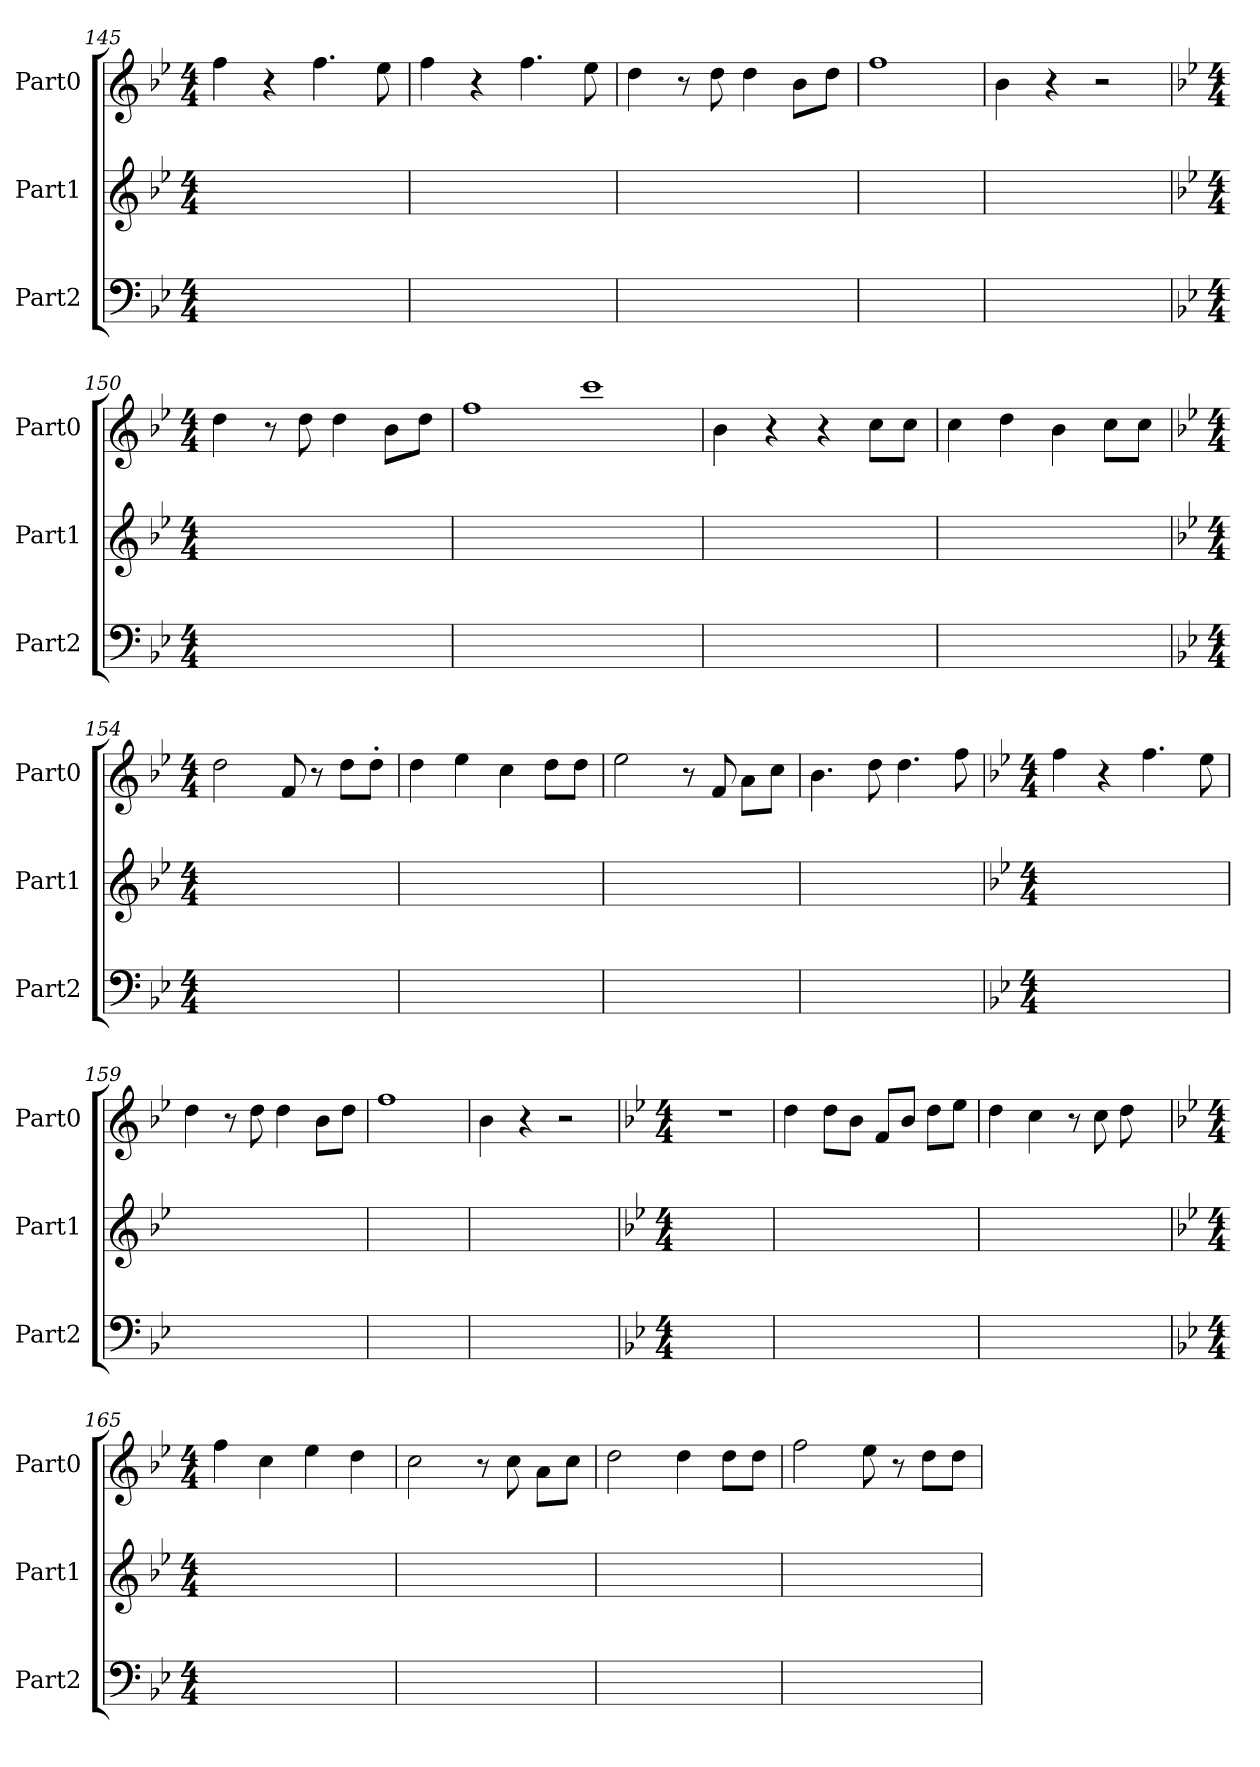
**kern	**kern	**kern
*part3	*part2	*part1
*staff3	*staff2	*staff1
*I"Part2	*I"Part1	*I"Part0
*I'Part2	*I'Part1	*I'Part0
*clefF4	*clefG2	*clefG2
*k[b-e-]	*k[b-e-]	*k[b-e-]
*M4/4	*M4/4	*M4/4
=145	=145	=145
1ryy	1ryy	4ff
.	.	4r
.	.	4.ff
.	.	8ee-
=146	=146	=146
1ryy	1ryy	4ff
.	.	4r
.	.	4.ff
.	.	8ee-
=147	=147	=147
1ryy	1ryy	4dd
.	.	8r
.	.	8dd
.	.	4dd
.	.	8b-\L
.	.	8dd\J
=148	=148	=148
1ryy	1ryy	1ff
=149	=149	=149
1ryy	1ryy	4b-
.	.	4r
.	.	2r
!!LO:LB:g=z
=150	=150	=150
*k[b-e-]	*k[b-e-]	*k[b-e-]
*M4/4	*M4/4	*M4/4
1ryy	1ryy	4dd
.	.	8r
.	.	8dd
.	.	4dd
.	.	8b-\L
.	.	8dd\J
=151	=151	=151
1ryy	1ryy	1ff
1ryy	1ryy	1ccc
=152	=152	=152
1ryy	1ryy	4b-
.	.	4r
.	.	4r
.	.	8cc\L
.	.	8cc\J
=153	=153	=153
1ryy	1ryy	4cc
.	.	4dd
.	.	4b-
.	.	8cc\L
.	.	8cc\J
!!LO:LB:g=z
=154	=154	=154
*k[b-e-]	*k[b-e-]	*k[b-e-]
*M4/4	*M4/4	*M4/4
1ryy	1ryy	2dd
.	.	8f
.	.	8r
.	.	8dd\L
.	.	8dd'>\J
=155	=155	=155
1ryy	1ryy	4dd
.	.	4ee-
.	.	4cc
.	.	8dd\L
.	.	8dd\J
=156	=156	=156
1ryy	1ryy	2ee-
.	.	8r
.	.	8f
.	.	8a\L
.	.	8cc\J
=157	=157	=157
1ryy	1ryy	4.b-
.	.	8dd
.	.	4.dd
.	.	8ff
!!LO:LB:g=z
=158	=158	=158
*k[b-e-]	*k[b-e-]	*k[b-e-]
*M4/4	*M4/4	*M4/4
1ryy	1ryy	4ff
.	.	4r
.	.	4.ff
.	.	8ee-
=159	=159	=159
1ryy	1ryy	4dd
.	.	8r
.	.	8dd
.	.	4dd
.	.	8b-\L
.	.	8dd\J
=160	=160	=160
1ryy	1ryy	1ff
=161	=161	=161
1ryy	1ryy	4b-
.	.	4r
.	.	2r
!!LO:LB:g=z
=162	=162	=162
*k[b-e-]	*k[b-e-]	*k[b-e-]
*M4/4	*M4/4	*M4/4
1ryy	1ryy	1r
=163	=163	=163
1ryy	1ryy	4dd
.	.	8dd\L
.	.	8b-\J
.	.	8f/L
.	.	8b-/J
.	.	8dd\L
.	.	8ee-\J
=164	=164	=164
1ryy	1ryy	4dd
.	.	4cc
.	.	8r
.	.	8cc
.	.	8dd
.	.	8ryy
!!LO:LB:g=z
=165	=165	=165
*k[b-e-]	*k[b-e-]	*k[b-e-]
*M4/4	*M4/4	*M4/4
1ryy	1ryy	4ff
.	.	4cc
.	.	4ee-
.	.	4dd
=166	=166	=166
1ryy	1ryy	2cc
.	.	8r
.	.	8cc
.	.	8a\L
.	.	8cc\J
=167	=167	=167
1ryy	1ryy	2dd
.	.	4dd
.	.	8dd\L
.	.	8dd\J
=168	=168	=168
1ryy	1ryy	2ff
.	.	8ee-
.	.	8r
.	.	8dd\L
.	.	8dd\J
=	=	=
*-	*-	*-
